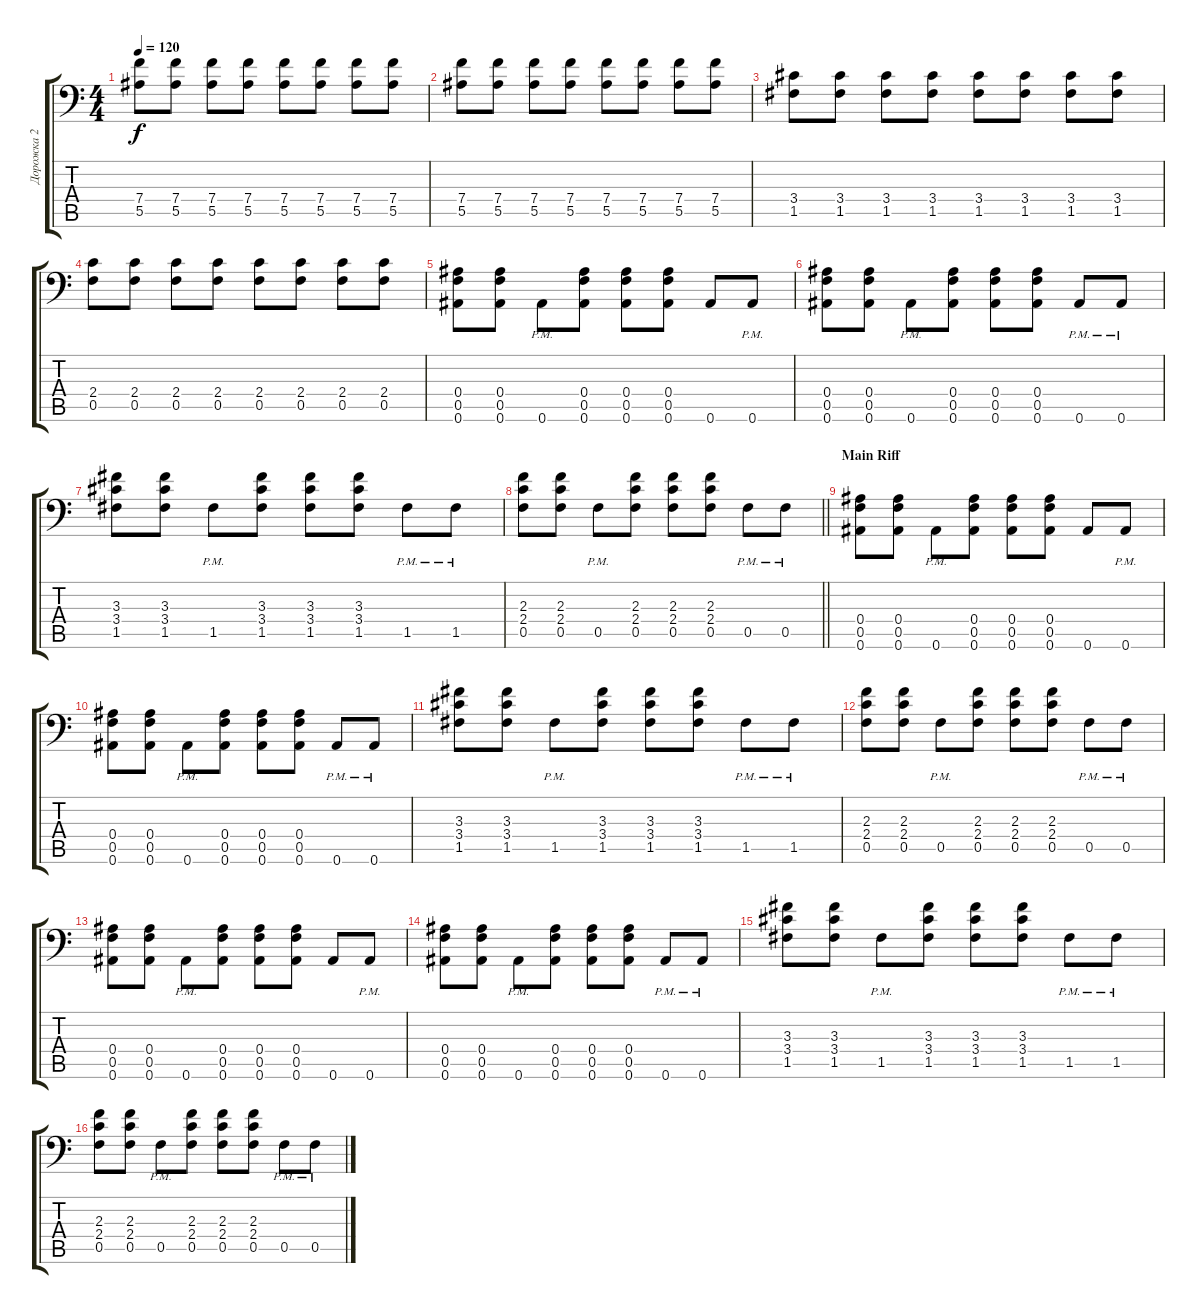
\track ("Дорожка 2" "Дорожка 2") {instrument distortionguitar}
\staff {score tabs}
\tuning (C4 G3 Eb3 Bb2 F2 Bb1) {hide}
\ts (4 4)
\tempo 120
\clef f4
\ks c
(7.4 5.5).8{dy f} (7.4 5.5).8 (7.4 5.5).8 (7.4 5.5).8 (7.4 5.5).8 (7.4 5.5).8 (7.4 5.5).8 (7.4 5.5).8 |
(7.4 5.5).8 (7.4 5.5).8 (7.4 5.5).8 (7.4 5.5).8 (7.4 5.5).8 (7.4 5.5).8 (7.4 5.5).8 (7.4 5.5).8 |
(3.4 1.5).8 (3.4 1.5).8 (3.4 1.5).8 (3.4 1.5).8 (3.4 1.5).8 (3.4 1.5).8 (3.4 1.5).8 (3.4 1.5).8 |
(2.4 0.5).8 (2.4 0.5).8 (2.4 0.5).8 (2.4 0.5).8 (2.4 0.5).8 (2.4 0.5).8 (2.4 0.5).8 (2.4 0.5).8 |
(0.4 0.5 0.6).8 (0.4 0.5 0.6).8 0.6{pm}.8 (0.4 0.5 0.6).8 (0.4 0.5 0.6).8 (0.4 0.5 0.6).8 0.6.8 0.6{pm}.8 |
(0.4 0.5 0.6).8 (0.4 0.5 0.6).8 0.6{pm}.8 (0.4 0.5 0.6).8 (0.4 0.5 0.6).8 (0.4 0.5 0.6).8 0.6{pm}.8 0.6{pm}.8 |
(3.3 3.4 1.5).8 (3.3 3.4 1.5).8 1.5{pm}.8 (3.3 3.4 1.5).8 (3.3 3.4 1.5).8 (3.3 3.4 1.5).8 1.5{pm}.8 1.5{pm}.8 |
\barLineRight lightlight
(2.3 2.4 0.5).8 (2.3 2.4 0.5).8 0.5{pm}.8 (2.3 2.4 0.5).8 (2.3 2.4 0.5).8 (2.3 2.4 0.5).8 0.5{pm}.8 0.5{pm}.8 |
\section ("" "Main Riff")
(0.4 0.5 0.6).8 (0.4 0.5 0.6).8 0.6{pm}.8 (0.4 0.5 0.6).8 (0.4 0.5 0.6).8 (0.4 0.5 0.6).8 0.6.8 0.6{pm}.8 |
(0.4 0.5 0.6).8 (0.4 0.5 0.6).8 0.6{pm}.8 (0.4 0.5 0.6).8 (0.4 0.5 0.6).8 (0.4 0.5 0.6).8 0.6{pm}.8 0.6{pm}.8 |
(3.3 3.4 1.5).8 (3.3 3.4 1.5).8 1.5{pm}.8 (3.3 3.4 1.5).8 (3.3 3.4 1.5).8 (3.3 3.4 1.5).8 1.5{pm}.8 1.5{pm}.8 |
(2.3 2.4 0.5).8 (2.3 2.4 0.5).8 0.5{pm}.8 (2.3 2.4 0.5).8 (2.3 2.4 0.5).8 (2.3 2.4 0.5).8 0.5{pm}.8 0.5{pm}.8 |
(0.4 0.5 0.6).8 (0.4 0.5 0.6).8 0.6{pm}.8 (0.4 0.5 0.6).8 (0.4 0.5 0.6).8 (0.4 0.5 0.6).8 0.6.8 0.6{pm}.8 |
(0.4 0.5 0.6).8 (0.4 0.5 0.6).8 0.6{pm}.8 (0.4 0.5 0.6).8 (0.4 0.5 0.6).8 (0.4 0.5 0.6).8 0.6{pm}.8 0.6{pm}.8 |
(3.3 3.4 1.5).8 (3.3 3.4 1.5).8 1.5{pm}.8 (3.3 3.4 1.5).8 (3.3 3.4 1.5).8 (3.3 3.4 1.5).8 1.5{pm}.8 1.5{pm}.8 |
(2.3 2.4 0.5).8 (2.3 2.4 0.5).8 0.5{pm}.8 (2.3 2.4 0.5).8 (2.3 2.4 0.5).8 (2.3 2.4 0.5).8 0.5{pm}.8 0.5{pm}.8
